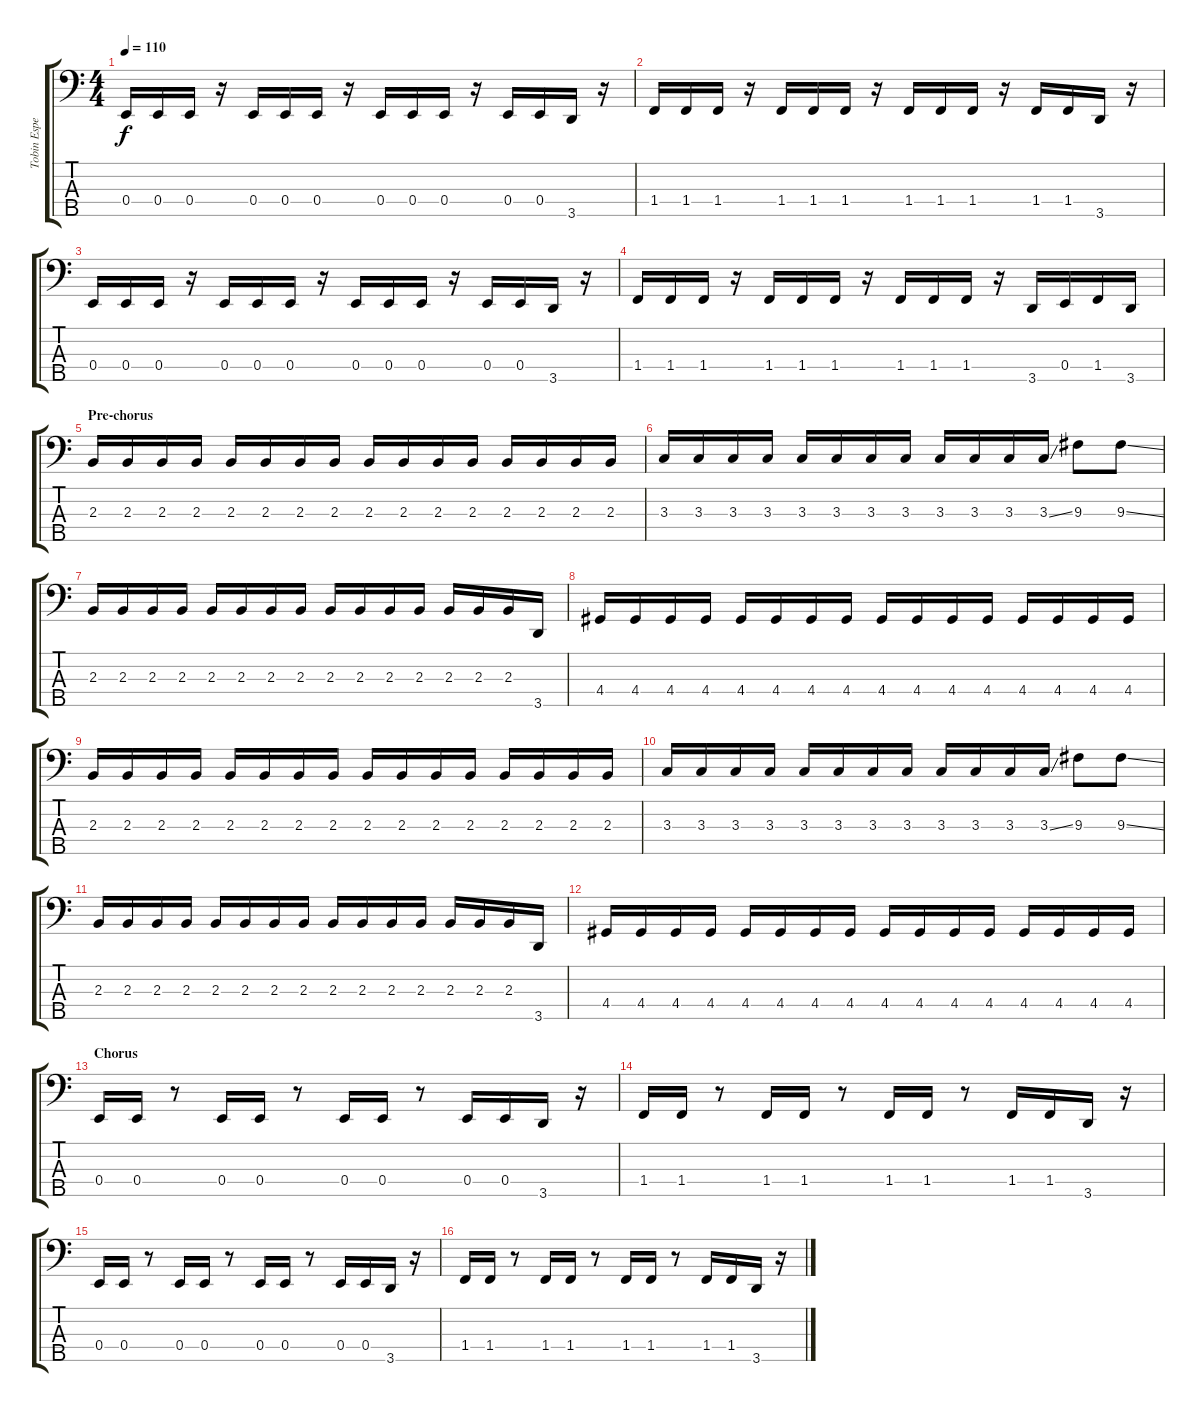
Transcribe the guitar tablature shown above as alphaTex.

\track ("Tobin Esperance" "Tobin Espe") {instrument electricbassfinger}
\staff {score tabs}
\tuning (G2 D2 A1 E1 B0) {hide}
\ts (4 4)
\tempo 110
\clef f4
\ks c
0.4.16{dy f} 0.4.16 0.4.16 r.16 0.4.16 0.4.16 0.4.16 r.16 0.4.16 0.4.16 0.4.16 r.16 0.4.16 0.4.16 3.5.16 r.16 |
1.4.16 1.4.16 1.4.16 r.16 1.4.16 1.4.16 1.4.16 r.16 1.4.16 1.4.16 1.4.16 r.16 1.4.16 1.4.16 3.5.16 r.16 |
0.4.16 0.4.16 0.4.16 r.16 0.4.16 0.4.16 0.4.16 r.16 0.4.16 0.4.16 0.4.16 r.16 0.4.16 0.4.16 3.5.16 r.16 |
1.4.16 1.4.16 1.4.16 r.16 1.4.16 1.4.16 1.4.16 r.16 1.4.16 1.4.16 1.4.16 r.16 3.5.16 0.4.16 1.4.16 3.5.16 |
\section ("" "Pre-chorus")
2.3.16 2.3.16 2.3.16 2.3.16 2.3.16 2.3.16 2.3.16 2.3.16 2.3.16 2.3.16 2.3.16 2.3.16 2.3.16 2.3.16 2.3.16 2.3.16 |
3.3.16 3.3.16 3.3.16 3.3.16 3.3.16 3.3.16 3.3.16 3.3.16 3.3.16 3.3.16 3.3.16 3.3{ss}.16 9.3.8 9.3{ss}.8 |
2.3.16 2.3.16 2.3.16 2.3.16 2.3.16 2.3.16 2.3.16 2.3.16 2.3.16 2.3.16 2.3.16 2.3.16 2.3.16 2.3.16 2.3.16 3.5.16 |
4.4.16 4.4.16 4.4.16 4.4.16 4.4.16 4.4.16 4.4.16 4.4.16 4.4.16 4.4.16 4.4.16 4.4.16 4.4.16 4.4.16 4.4.16 4.4.16 |
2.3.16 2.3.16 2.3.16 2.3.16 2.3.16 2.3.16 2.3.16 2.3.16 2.3.16 2.3.16 2.3.16 2.3.16 2.3.16 2.3.16 2.3.16 2.3.16 |
3.3.16 3.3.16 3.3.16 3.3.16 3.3.16 3.3.16 3.3.16 3.3.16 3.3.16 3.3.16 3.3.16 3.3{ss}.16 9.3.8 9.3{ss}.8 |
2.3.16 2.3.16 2.3.16 2.3.16 2.3.16 2.3.16 2.3.16 2.3.16 2.3.16 2.3.16 2.3.16 2.3.16 2.3.16 2.3.16 2.3.16 3.5.16 |
4.4.16 4.4.16 4.4.16 4.4.16 4.4.16 4.4.16 4.4.16 4.4.16 4.4.16 4.4.16 4.4.16 4.4.16 4.4.16 4.4.16 4.4.16 4.4.16 |
\section ("" "Chorus")
0.4.16 0.4.16 r.8 0.4.16 0.4.16 r.8 0.4.16 0.4.16 r.8 0.4.16 0.4.16 3.5.16 r.16 |
1.4.16 1.4.16 r.8 1.4.16 1.4.16 r.8 1.4.16 1.4.16 r.8 1.4.16 1.4.16 3.5.16 r.16 |
0.4.16 0.4.16 r.8 0.4.16 0.4.16 r.8 0.4.16 0.4.16 r.8 0.4.16 0.4.16 3.5.16 r.16 |
1.4.16 1.4.16 r.8 1.4.16 1.4.16 r.8 1.4.16 1.4.16 r.8 1.4.16 1.4.16 3.5.16 r.16
